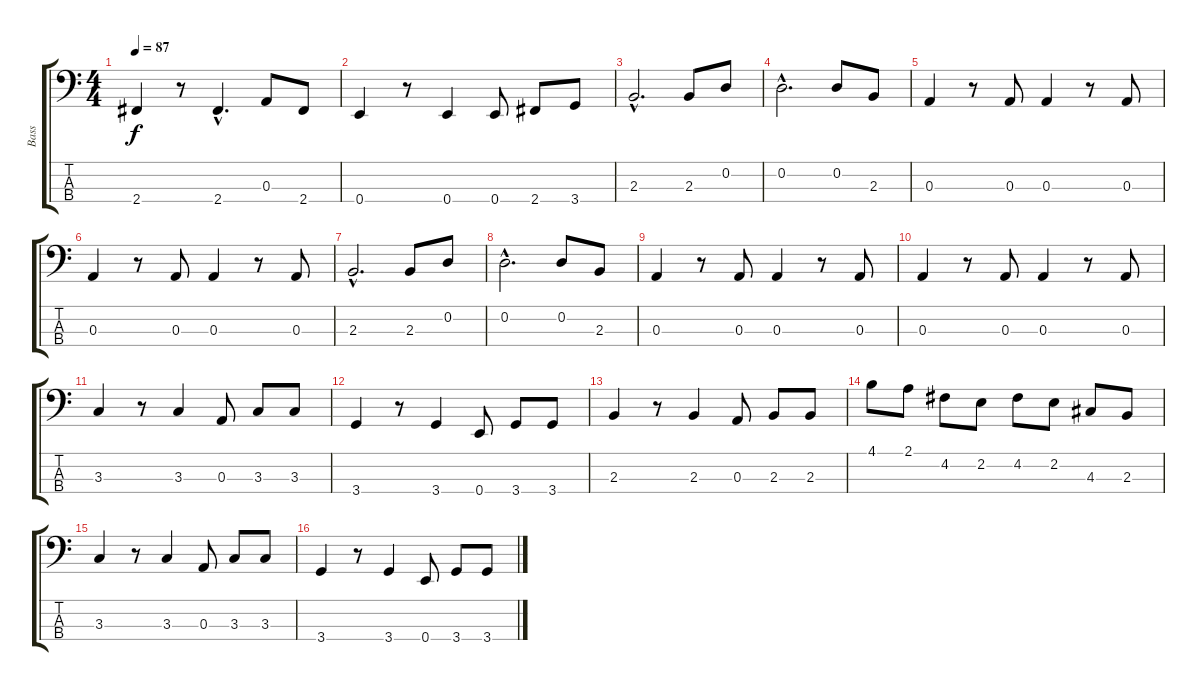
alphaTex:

\track ("Bass" "Bass") {instrument electricbassfinger}
\staff {score tabs}
\tuning (G2 D2 A1 E1) {hide}
\ts (4 4)
\tempo 87
\clef f4
\ks c
2.4.4{dy f} r.8 2.4{hac}.4{d} 0.3.8 2.4.8 |
0.4.4 r.8 0.4.4 0.4.8 2.4.8 3.4.8 |
2.3{hac}.2{d} 2.3.8 0.2.8 |
0.2{hac}.2{d} 0.2.8 2.3.8 |
0.3.4 r.8 0.3.8 0.3.4 r.8 0.3.8 |
0.3.4 r.8 0.3.8 0.3.4 r.8 0.3.8 |
2.3{hac}.2{d} 2.3.8 0.2.8 |
0.2{hac}.2{d} 0.2.8 2.3.8 |
0.3.4 r.8 0.3.8 0.3.4 r.8 0.3.8 |
0.3.4 r.8 0.3.8 0.3.4 r.8 0.3.8 |
3.3.4 r.8 3.3.4 0.3.8 3.3.8 3.3.8 |
3.4.4 r.8 3.4.4 0.4.8 3.4.8 3.4.8 |
2.3.4 r.8 2.3.4 0.3.8 2.3.8 2.3.8 |
4.1.8 2.1.8 4.2.8 2.2.8 4.2.8 2.2.8 4.3.8 2.3.8 |
3.3.4 r.8 3.3.4 0.3.8 3.3.8 3.3.8 |
3.4.4 r.8 3.4.4 0.4.8 3.4.8 3.4.8
